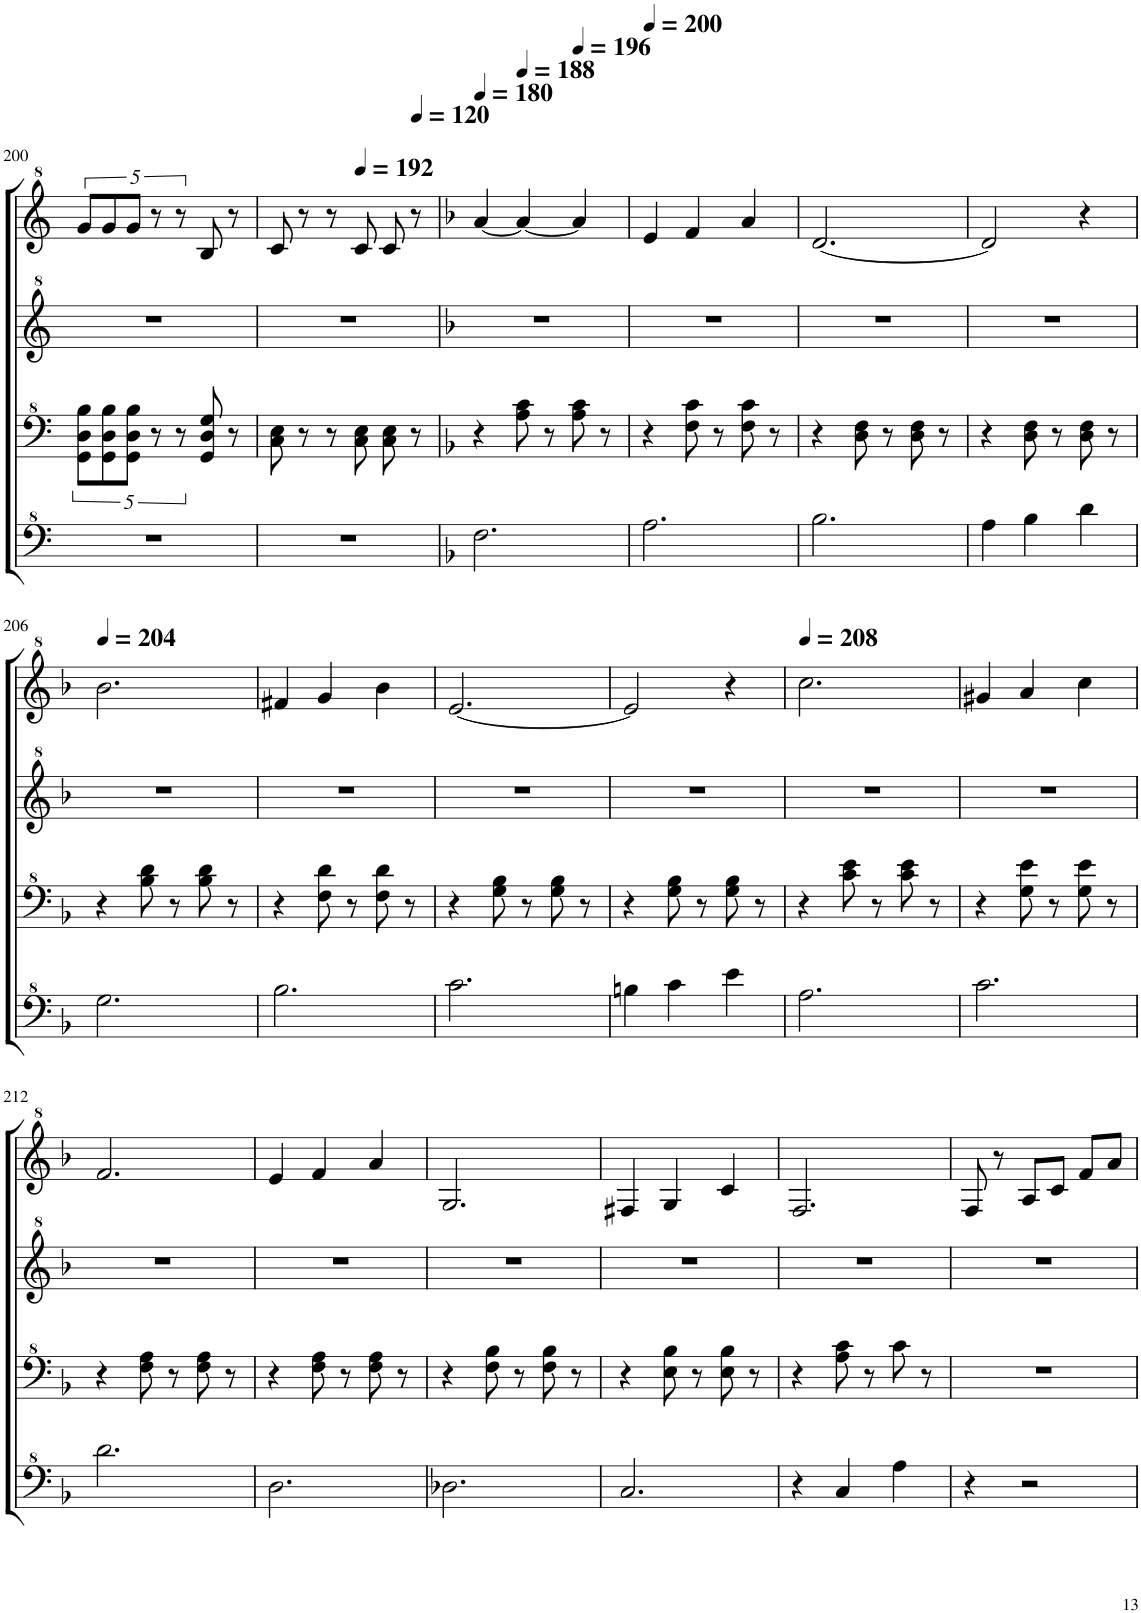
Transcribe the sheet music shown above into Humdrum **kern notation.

**kern	**kern	**kern	**kern
*part1	*part1	*part1	*part1
*staff4	*staff3	*staff2	*staff1
*I"Model III	*	*	*
!!LO:PB:g=z
*clefF^4	*clefF^4	*clefG^2	*clefG^2
*k[]	*k[]	*k[]	*k[]
*M3/4	*M3/4	*M3/4	*M3/4
=200	=200	=200	=200
2.r	10G\ 10d\ 10b\L	2.r	10gg/L
.	10G\ 10d\ 10b\	.	10gg/
.	10G\ 10d\ 10b\J	.	10gg/J
.	10r	.	10r
.	10r	.	10r
.	8G/ 8d/ 8g/	.	8b/
.	8r	.	8r
=201	=201	=201	=201
2.r	8c\ 8e\	2.r	8cc/
.	8r	.	8r
.	8r	.	8r
*	*	*	*MM192
.	8c\ 8e\	.	8cc/
.	8c\ 8e\	.	8cc/
*	*	*	*MM120
.	8r	.	8r
=202	=202	=202	=202
*k[b-]	*k[b-]	*k[b-]	*k[b-]
*	*	*	*MM180
2.f\	4r	2.r	[4aa/
*	*	*	*MM188
.	8a\ 8cc\	.	4aa/_
.	8r	.	.
*	*	*	*MM196
.	8a\ 8cc\	.	4aa/]
.	8r	.	.
=203	=203	=203	=203
*	*	*	*MM200
2.a\	4r	2.r	4ee/
.	8f\ 8cc\	.	4ff/
.	8r	.	.
.	8f\ 8cc\	.	4aa/
.	8r	.	.
=204	=204	=204	=204
2.b-\	4r	2.r	[2.dd/
.	8d\ 8f\	.	.
.	8r	.	.
.	8d\ 8f\	.	.
.	8r	.	.
=205	=205	=205	=205
4a\	4r	2.r	2dd/]
4b-\	8d\ 8f\	.	.
.	8r	.	.
4dd\	8d\ 8f\	.	4r
.	8r	.	.
!!LO:LB:g=z
=206	=206	=206	=206
*	*	*	*MM204
2.g\	4r	2.r	2.bb-\
.	8b-\ 8dd\	.	.
.	8r	.	.
.	8b-\ 8dd\	.	.
.	8r	.	.
=207	=207	=207	=207
2.b-\	4r	2.r	4ff#X/
.	8f\ 8dd\	.	4gg/
.	8r	.	.
.	8f\ 8dd\	.	4bb-\
.	8r	.	.
=208	=208	=208	=208
2.cc\	4r	2.r	[2.ee/
.	8g\ 8b-\	.	.
.	8r	.	.
.	8g\ 8b-\	.	.
.	8r	.	.
=209	=209	=209	=209
4bn\	4r	2.r	2ee/]
4cc\	8g\ 8b-\	.	.
.	8r	.	.
4ee\	8g\ 8b-\	.	4r
.	8r	.	.
=210	=210	=210	=210
*	*	*	*MM208
2.a\	4r	2.r	2.ccc\
.	8cc\ 8ee\	.	.
.	8r	.	.
.	8cc\ 8ee\	.	.
.	8r	.	.
=211	=211	=211	=211
2.cc\	4r	2.r	4gg#X/
.	8g\ 8ee\	.	4aa/
.	8r	.	.
.	8g\ 8ee\	.	4ccc\
.	8r	.	.
!!LO:LB:g=z
=212	=212	=212	=212
2.dd\	4r	2.r	2.ff/
.	8f\ 8a\	.	.
.	8r	.	.
.	8f\ 8a\	.	.
.	8r	.	.
=213	=213	=213	=213
2.d\	4r	2.r	4ee/
.	8f\ 8a\	.	4ff/
.	8r	.	.
.	8f\ 8a\	.	4aa/
.	8r	.	.
=214	=214	=214	=214
2.d-X\	4r	2.r	2.g/
.	8f\ 8b-\	.	.
.	8r	.	.
.	8f\ 8b-\	.	.
.	8r	.	.
=215	=215	=215	=215
2.c/	4r	2.r	4f#X/
.	8e\ 8b-\	.	4g/
.	8r	.	.
.	8e\ 8b-\	.	4cc/
.	8r	.	.
=216	=216	=216	=216
4r	4r	2.r	2.f/
4c/	8a\ 8cc\	.	.
.	8r	.	.
4a\	8cc\	.	.
.	8r	.	.
=217	=217	=217	=217
4r	2.r	2.r	8f/
.	.	.	8r
2r	.	.	8a/L
.	.	.	8cc/J
.	.	.	8ff/L
.	.	.	8aa/J
=	=	=	=
*-	*-	*-	*-
